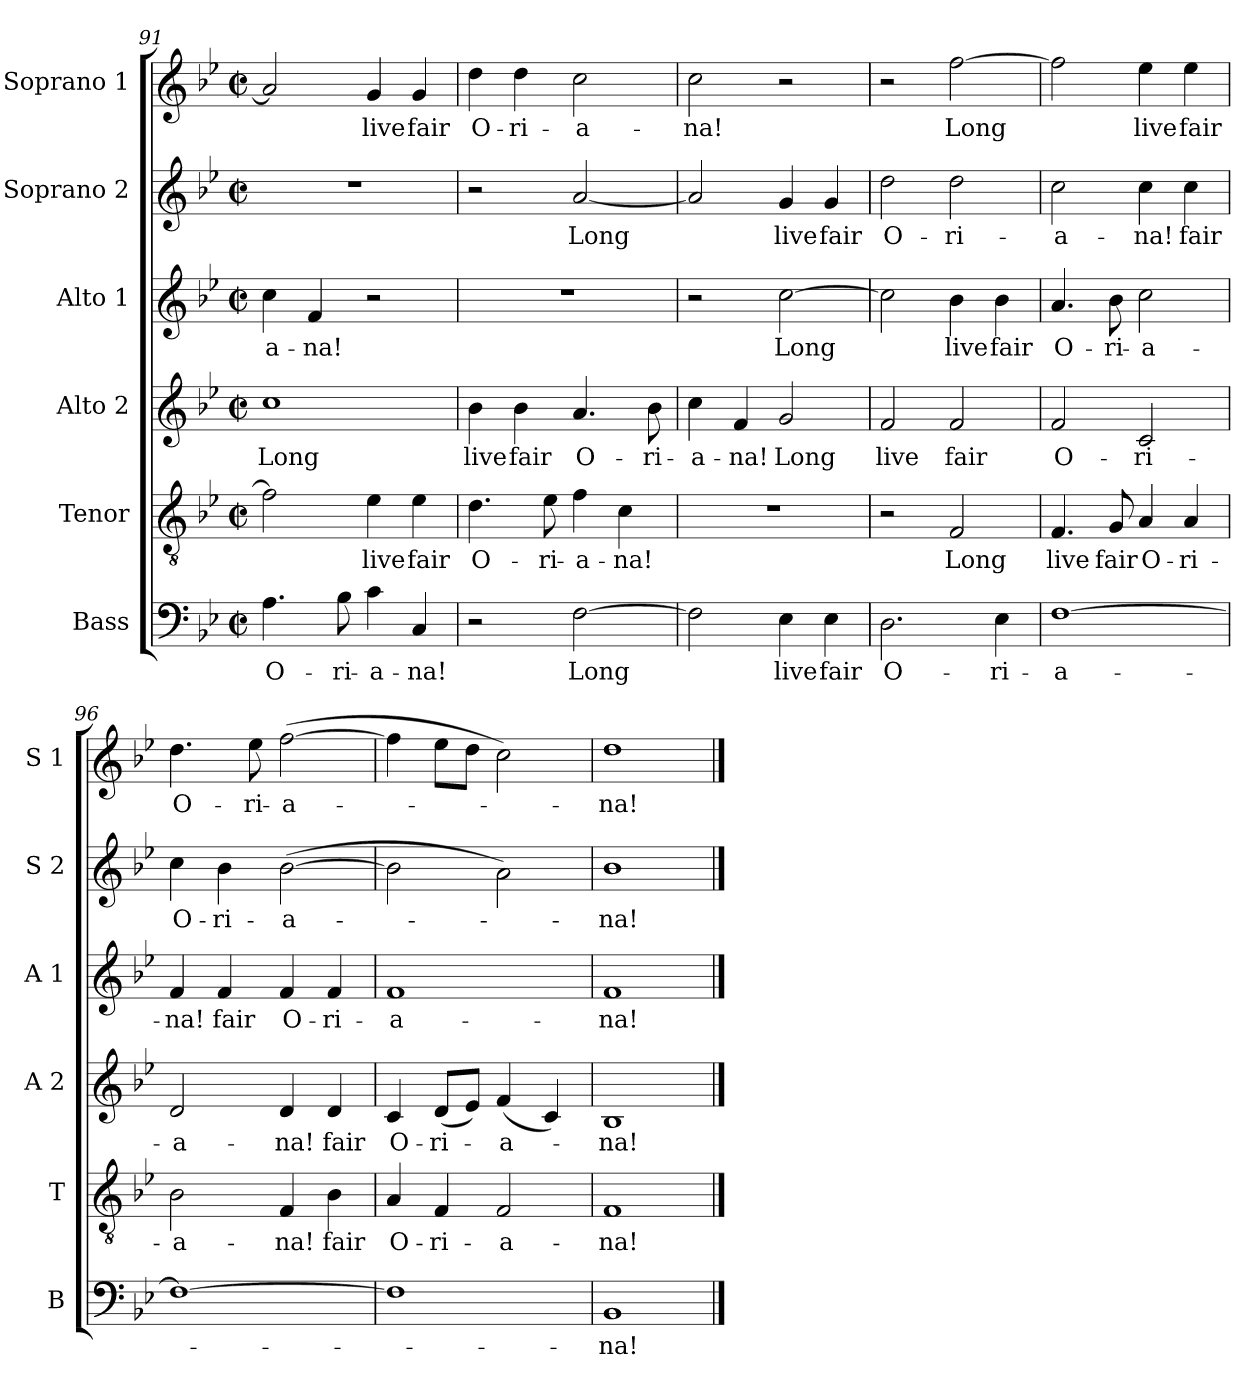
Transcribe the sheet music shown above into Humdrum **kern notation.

**kern	**text	**kern	**text	**kern	**text	**kern	**text	**kern	**text	**kern	**text
*part6	*part6	*part5	*part5	*part4	*part4	*part3	*part3	*part2	*part2	*part1	*part1
*staff6	*staff6	*staff5	*staff5	*staff4	*staff4	*staff3	*staff3	*staff2	*staff2	*staff1	*staff1
*I"Bass	*	*I"Tenor	*	*I"Alto 2	*	*I"Alto 1	*	*I"Soprano 2	*	*I"Soprano 1	*
*I'B	*	*I'T	*	*I'A 2	*	*I'A 1	*	*I'S 2	*	*I'S 1	*
*clefF4	*	*clefGv2	*	*clefG2	*	*clefG2	*	*clefG2	*	*clefG2	*
*k[b-e-]	*	*k[b-e-]	*	*k[b-e-]	*	*k[b-e-]	*	*k[b-e-]	*	*k[b-e-]	*
*B-:	*	*B-:	*	*B-:	*	*B-:	*	*B-:	*	*B-:	*
*M2/2	*	*M2/2	*	*M2/2	*	*M2/2	*	*M2/2	*	*M2/2	*
*met(c|)	*	*met(c|)	*	*met(c|)	*	*met(c|)	*	*met(c|)	*	*met(c|)	*
=91	=91	=91	=91	=91	=91	=91	=91	=91	=91	=91	=91
4.A\	O-	2f\]	.	1cc	Long	4cc\	-a-	1r	.	2a/]	.
.	.	.	.	.	.	4f/	-na!	.	.	.	.
8B-\	-ri-	.	.	.	.	.	.	.	.	.	.
4c\	-a-	4e-\	live	.	.	2r	.	.	.	4g/	live
4C/	-na!	4e-\	fair	.	.	.	.	.	.	4g/	fair
=92	=92	=92	=92	=92	=92	=92	=92	=92	=92	=92	=92
2r	.	4.d\	O-	4b-\	live	1r	.	2r	.	4dd\	O-
.	.	.	.	4b-\	fair	.	.	.	.	4dd\	-ri-
.	.	8e-\	-ri-	.	.	.	.	.	.	.	.
[2F\	Long	4f\	-a-	4.a/	O-	.	.	[2a/	Long	2cc\	-a-
.	.	4c\	-na!	.	.	.	.	.	.	.	.
.	.	.	.	8b-\	-ri-	.	.	.	.	.	.
=93	=93	=93	=93	=93	=93	=93	=93	=93	=93	=93	=93
2F\]	.	1r	.	4cc\	-a-	2r	.	2a/]	.	2cc\	-na!
.	.	.	.	4f/	-na!	.	.	.	.	.	.
4E-\	live	.	.	2g/	Long	[2cc\	Long	4g/	live	2r	.
4E-\	fair	.	.	.	.	.	.	4g/	fair	.	.
!!LO:LB:g=z
=94	=94	=94	=94	=94	=94	=94	=94	=94	=94	=94	=94
2.D\	O-	2r	.	2f/	live	2cc\]	.	2dd\	O-	2r	.
.	.	2F/	Long	2f/	fair	4b-\	live	2dd\	-ri-	[2ff\	Long
4E-\	-ri-	.	.	.	.	4b-\	fair	.	.	.	.
=95	=95	=95	=95	=95	=95	=95	=95	=95	=95	=95	=95
[1F	-a-	4.F/	live	2f/	O-	4.a/	O-	2cc\	-a-	2ff\]	.
.	.	8G/	fair	.	.	8b-\	-ri-	.	.	.	.
.	.	4A/	O-	2c/	-ri-	2cc\	-a-	4cc\	-na!	4ee-\	live
.	.	4A/	-ri-	.	.	.	.	4cc\	fair	4ee-\	fair
=96	=96	=96	=96	=96	=96	=96	=96	=96	=96	=96	=96
1F_	.	2B-\	-a-	2d/	-a-	4f/	-na!	4cc\	O-	4.dd\	O-
.	.	.	.	.	.	4f/	fair	4b-\	-ri-	.	.
.	.	.	.	.	.	.	.	.	.	8ee-\	-ri-
.	.	4F/	-na!	4d/	-na!	4f/	O-	(>[2b-\	-a-	([2ff\	-a-
.	.	4B-\	fair	4d/	fair	4f/	-ri-	.	.	.	.
=97	=97	=97	=97	=97	=97	=97	=97	=97	=97	=97	=97
1F]	.	4A/	O-	4c/	O-	1f	-a-	2b-\]	.	4ff\]	.
.	.	4F/	-ri-	(8d/L	-ri-	.	.	.	.	8ee-\L	.
.	.	.	.	8e-/J)	.	.	.	.	.	8dd\J	.
.	.	2F/	-a-	(4f/	-a-	.	.	2a\)	.	2cc\)	.
.	.	.	.	4c/)	.	.	.	.	.	.	.
=98	=98	=98	=98	=98	=98	=98	=98	=98	=98	=98	=98
1BB-	-na!	1F	-na!	1B-	-na!	1f	-na!	1b-	-na!	1dd	-na!
==	==	==	==	==	==	==	==	==	==	==	==
*-	*-	*-	*-	*-	*-	*-	*-	*-	*-	*-	*-
